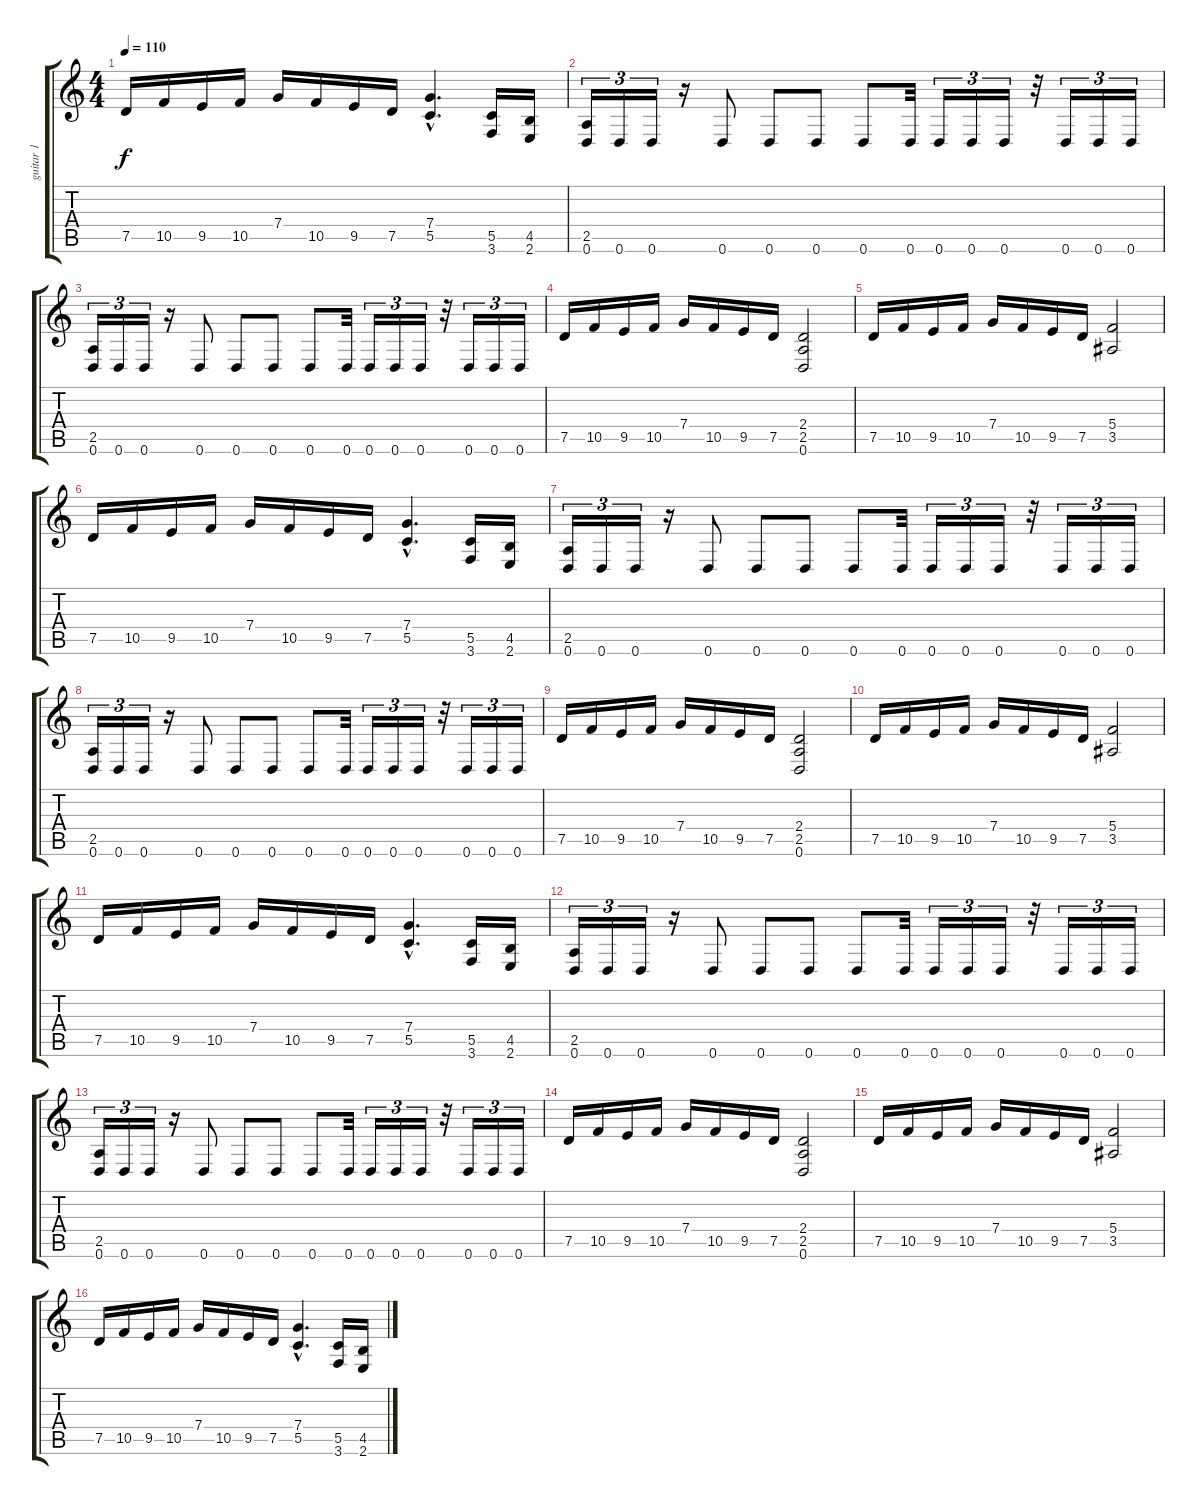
\track ("guitar 1" "guitar 1") {instrument distortionguitar}
\staff {score tabs}
\tuning (D4 A3 F3 C3 G2 D2) {hide}
\ts (4 4)
\tempo 110
\clef g2
\ks c
7.5.16{dy f} 10.5.16 9.5.16 10.5.16 7.4.16 10.5.16 9.5.16 7.5.16 (7.4{hac} 5.5{hac}).4{d} (5.5 3.6).16 (4.5 2.6).16 |
(2.5 0.6).16{tu (3 2)} 0.6.16{tu (3 2)} 0.6.16{tu (3 2)} r.16 0.6.8 0.6.8 0.6.8 0.6.8 0.6.32 0.6.16{tu (3 2)} 0.6.16{tu (3 2)} 0.6.16{tu (3 2)} r.32 0.6.16{tu (3 2)} 0.6.16{tu (3 2)} 0.6.16{tu (3 2)} |
(2.5 0.6).16{tu (3 2)} 0.6.16{tu (3 2)} 0.6.16{tu (3 2)} r.16 0.6.8 0.6.8 0.6.8 0.6.8 0.6.32 0.6.16{tu (3 2)} 0.6.16{tu (3 2)} 0.6.16{tu (3 2)} r.32 0.6.16{tu (3 2)} 0.6.16{tu (3 2)} 0.6.16{tu (3 2)} |
7.5.16 10.5.16 9.5.16 10.5.16 7.4.16 10.5.16 9.5.16 7.5.16 (2.4 2.5 0.6).2 |
7.5.16 10.5.16 9.5.16 10.5.16 7.4.16 10.5.16 9.5.16 7.5.16 (5.4 3.5).2 |
7.5.16 10.5.16 9.5.16 10.5.16 7.4.16 10.5.16 9.5.16 7.5.16 (7.4{hac} 5.5{hac}).4{d} (5.5 3.6).16 (4.5 2.6).16 |
(2.5 0.6).16{tu (3 2)} 0.6.16{tu (3 2)} 0.6.16{tu (3 2)} r.16 0.6.8 0.6.8 0.6.8 0.6.8 0.6.32 0.6.16{tu (3 2)} 0.6.16{tu (3 2)} 0.6.16{tu (3 2)} r.32 0.6.16{tu (3 2)} 0.6.16{tu (3 2)} 0.6.16{tu (3 2)} |
(2.5 0.6).16{tu (3 2)} 0.6.16{tu (3 2)} 0.6.16{tu (3 2)} r.16 0.6.8 0.6.8 0.6.8 0.6.8 0.6.32 0.6.16{tu (3 2)} 0.6.16{tu (3 2)} 0.6.16{tu (3 2)} r.32 0.6.16{tu (3 2)} 0.6.16{tu (3 2)} 0.6.16{tu (3 2)} |
7.5.16 10.5.16 9.5.16 10.5.16 7.4.16 10.5.16 9.5.16 7.5.16 (2.4 2.5 0.6).2 |
7.5.16 10.5.16 9.5.16 10.5.16 7.4.16 10.5.16 9.5.16 7.5.16 (5.4 3.5).2 |
7.5.16 10.5.16 9.5.16 10.5.16 7.4.16 10.5.16 9.5.16 7.5.16 (7.4{hac} 5.5{hac}).4{d} (5.5 3.6).16 (4.5 2.6).16 |
(2.5 0.6).16{tu (3 2)} 0.6.16{tu (3 2)} 0.6.16{tu (3 2)} r.16 0.6.8 0.6.8 0.6.8 0.6.8 0.6.32 0.6.16{tu (3 2)} 0.6.16{tu (3 2)} 0.6.16{tu (3 2)} r.32 0.6.16{tu (3 2)} 0.6.16{tu (3 2)} 0.6.16{tu (3 2)} |
(2.5 0.6).16{tu (3 2)} 0.6.16{tu (3 2)} 0.6.16{tu (3 2)} r.16 0.6.8 0.6.8 0.6.8 0.6.8 0.6.32 0.6.16{tu (3 2)} 0.6.16{tu (3 2)} 0.6.16{tu (3 2)} r.32 0.6.16{tu (3 2)} 0.6.16{tu (3 2)} 0.6.16{tu (3 2)} |
7.5.16 10.5.16 9.5.16 10.5.16 7.4.16 10.5.16 9.5.16 7.5.16 (2.4 2.5 0.6).2 |
7.5.16 10.5.16 9.5.16 10.5.16 7.4.16 10.5.16 9.5.16 7.5.16 (5.4 3.5).2 |
7.5.16 10.5.16 9.5.16 10.5.16 7.4.16 10.5.16 9.5.16 7.5.16 (7.4{hac} 5.5{hac}).4{d} (5.5 3.6).16 (4.5 2.6).16
